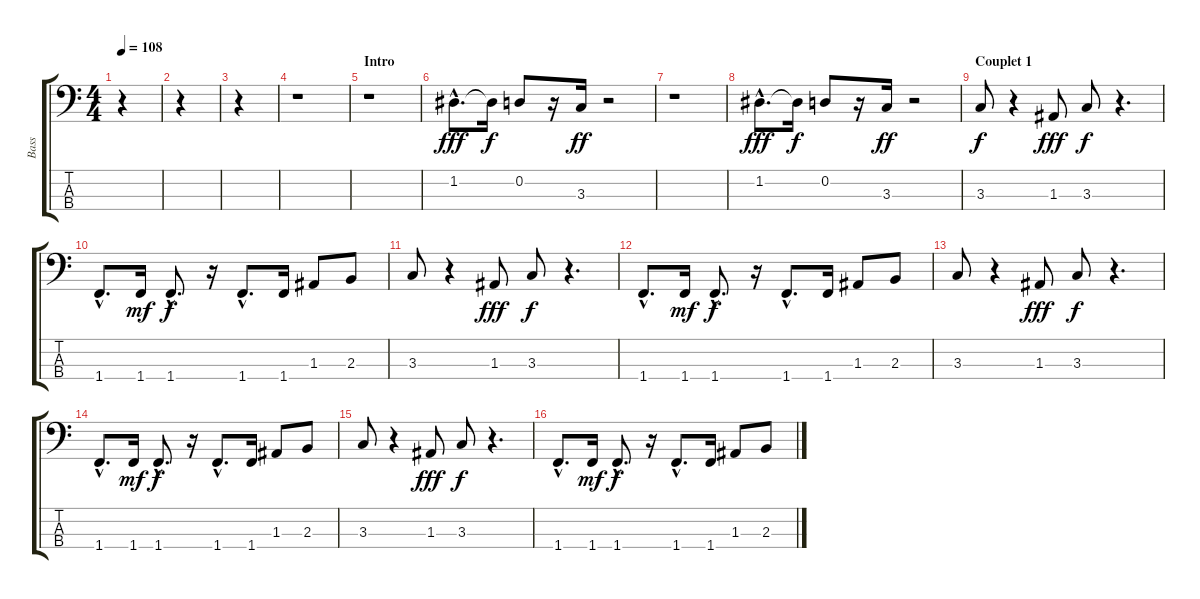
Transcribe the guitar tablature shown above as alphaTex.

\track ("Bass" "Bass") {instrument electricbassfinger}
\staff {score tabs}
\tuning (G2 D2 A1 E1) {hide}
\ts (4 4)
\tempo 108
\clef f4
\ks c
r.4{dy fff instrument electricbassfinger} |
r.4 |
r.4 |
r.1 |
\section ("" "Intro")
r.1 |
1.2{hac}.8{d} 1.2{t}.16{dy f} 0.2.8 r.16 3.3.16{dy ff} r.2 |
r.1 |
1.2{hac}.8{d dy fff} 1.2{t}.16{dy f} 0.2.8 r.16 3.3.16{dy ff} r.2 |
\section ("" "Couplet 1")
3.3.8{dy f} r.4 1.3.8{dy fff} 3.3.8{dy f} r.4{d} |
1.4{hac}.8{d} 1.4.16{dy mf} 1.4{hac}.8{d dy f} r.16 1.4{hac}.8{d} 1.4.16 1.3.8 2.3.8 |
3.3.8 r.4 1.3.8{dy fff} 3.3.8{dy f} r.4{d} |
1.4{hac}.8{d} 1.4.16{dy mf} 1.4{hac}.8{d dy f} r.16 1.4{hac}.8{d} 1.4.16 1.3.8 2.3.8 |
3.3.8 r.4 1.3.8{dy fff} 3.3.8{dy f} r.4{d} |
1.4{hac}.8{d} 1.4.16{dy mf} 1.4{hac}.8{d dy f} r.16 1.4{hac}.8{d} 1.4.16 1.3.8 2.3.8 |
3.3.8 r.4 1.3.8{dy fff} 3.3.8{dy f} r.4{d} |
1.4{hac}.8{d} 1.4.16{dy mf} 1.4{hac}.8{d dy f} r.16 1.4{hac}.8{d} 1.4.16 1.3.8 2.3.8
